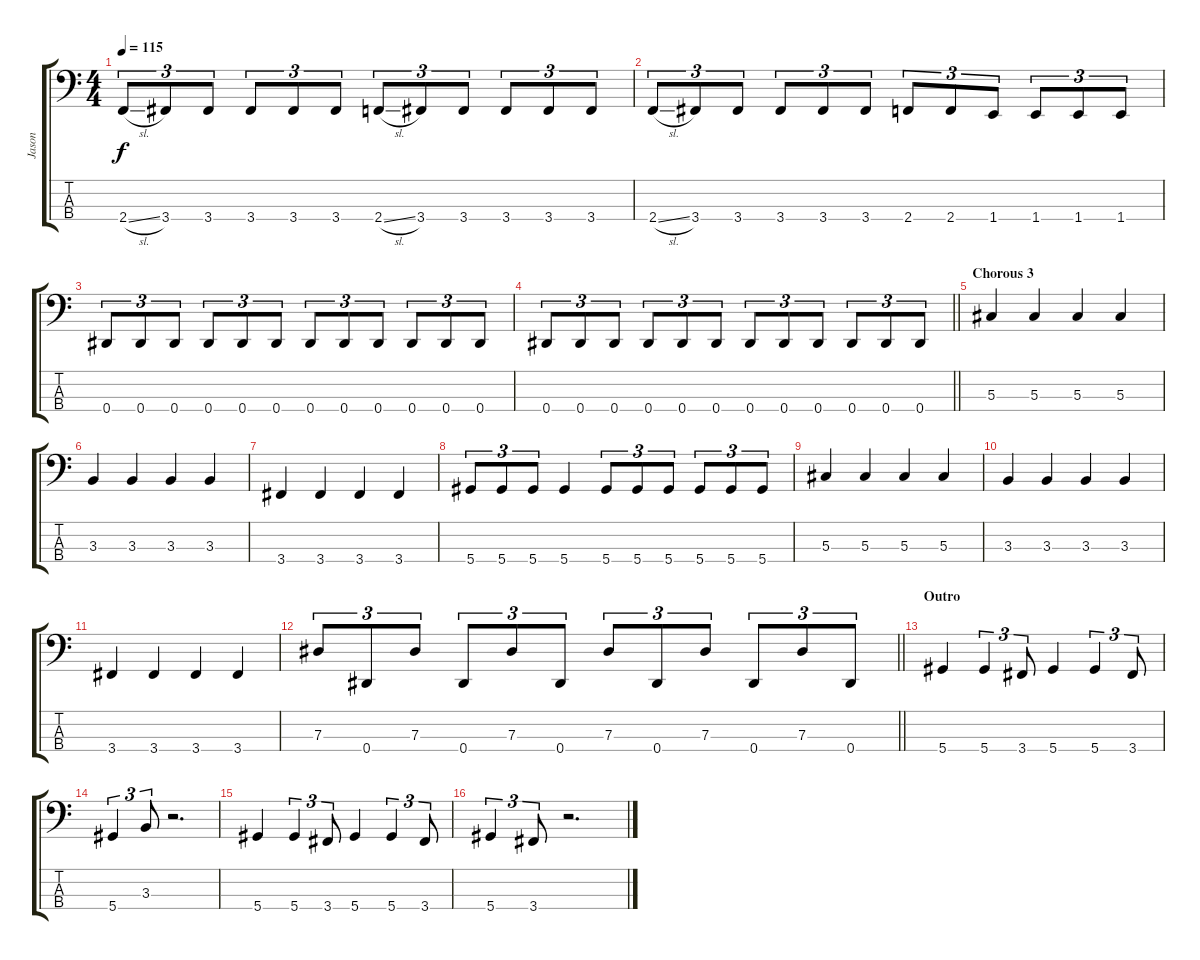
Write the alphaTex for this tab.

\track ("Jason" "Jason") {instrument electricbassfinger}
\staff {score tabs}
\tuning (Gb2 Db2 Ab1 Eb1) {hide}
\ts (4 4)
\tempo 115
\clef f4
\ks c
2.4{sl}.8{tu (3 2) dy f} 3.4.8{tu (3 2)} 3.4.8{tu (3 2)} 3.4.8{tu (3 2)} 3.4.8{tu (3 2)} 3.4.8{tu (3 2)} 2.4{sl}.8{tu (3 2)} 3.4.8{tu (3 2)} 3.4.8{tu (3 2)} 3.4.8{tu (3 2)} 3.4.8{tu (3 2)} 3.4.8{tu (3 2)} |
2.4{sl}.8{tu (3 2)} 3.4.8{tu (3 2)} 3.4.8{tu (3 2)} 3.4.8{tu (3 2)} 3.4.8{tu (3 2)} 3.4.8{tu (3 2)} 2.4.8{tu (3 2)} 2.4.8{tu (3 2)} 1.4.8{tu (3 2)} 1.4.8{tu (3 2)} 1.4.8{tu (3 2)} 1.4.8{tu (3 2)} |
0.4.8{tu (3 2)} 0.4.8{tu (3 2)} 0.4.8{tu (3 2)} 0.4.8{tu (3 2)} 0.4.8{tu (3 2)} 0.4.8{tu (3 2)} 0.4.8{tu (3 2)} 0.4.8{tu (3 2)} 0.4.8{tu (3 2)} 0.4.8{tu (3 2)} 0.4.8{tu (3 2)} 0.4.8{tu (3 2)} |
\barLineRight lightlight
0.4.8{tu (3 2)} 0.4.8{tu (3 2)} 0.4.8{tu (3 2)} 0.4.8{tu (3 2)} 0.4.8{tu (3 2)} 0.4.8{tu (3 2)} 0.4.8{tu (3 2)} 0.4.8{tu (3 2)} 0.4.8{tu (3 2)} 0.4.8{tu (3 2)} 0.4.8{tu (3 2)} 0.4.8{tu (3 2)} |
\section ("" "Chorous 3")
5.3.4 5.3.4 5.3.4 5.3.4 |
3.3.4 3.3.4 3.3.4 3.3.4 |
3.4.4 3.4.4 3.4.4 3.4.4 |
5.4.8{tu (3 2)} 5.4.8{tu (3 2)} 5.4.8{tu (3 2)} 5.4.4 5.4.8{tu (3 2)} 5.4.8{tu (3 2)} 5.4.8{tu (3 2)} 5.4.8{tu (3 2)} 5.4.8{tu (3 2)} 5.4.8{tu (3 2)} |
5.3.4 5.3.4 5.3.4 5.3.4 |
3.3.4 3.3.4 3.3.4 3.3.4 |
3.4.4 3.4.4 3.4.4 3.4.4 |
\barLineRight lightlight
7.3.8{tu (3 2)} 0.4.8{tu (3 2)} 7.3.8{tu (3 2)} 0.4.8{tu (3 2)} 7.3.8{tu (3 2)} 0.4.8{tu (3 2)} 7.3.8{tu (3 2)} 0.4.8{tu (3 2)} 7.3.8{tu (3 2)} 0.4.8{tu (3 2)} 7.3.8{tu (3 2)} 0.4.8{tu (3 2)} |
\section ("" "Outro")
5.4.4 5.4.4{tu (3 2)} 3.4.8{tu (3 2)} 5.4.4 5.4.4{tu (3 2)} 3.4.8{tu (3 2)} |
5.4.4{tu (3 2)} 3.3.8{tu (3 2)} r.2{d} |
5.4.4 5.4.4{tu (3 2)} 3.4.8{tu (3 2)} 5.4.4 5.4.4{tu (3 2)} 3.4.8{tu (3 2)} |
5.4.4{tu (3 2)} 3.4.8{tu (3 2)} r.2{d}
